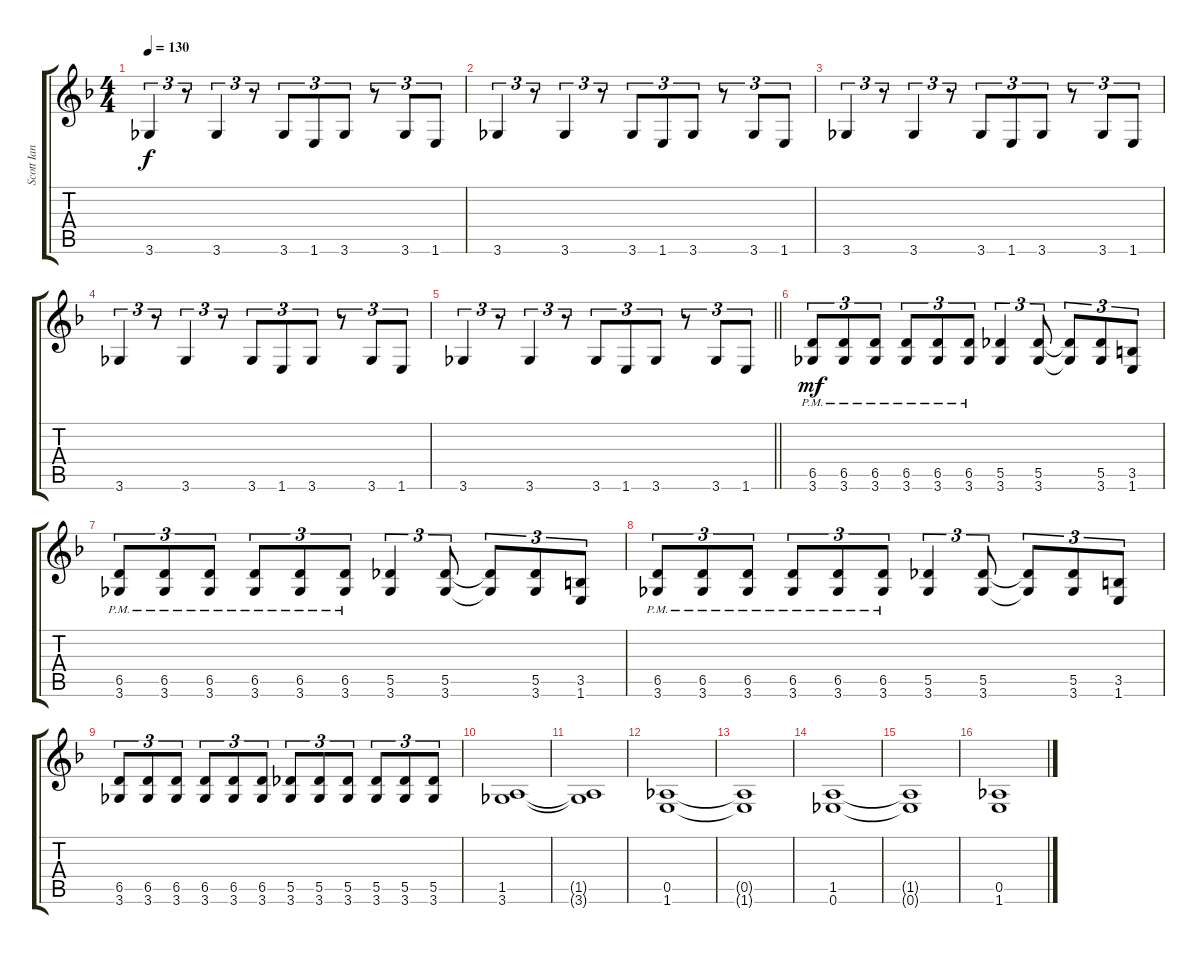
\track ("Scott Ian" "Scott Ian") {instrument distortionguitar}
\staff {score tabs}
\tuning (Eb4 Bb3 Gb3 Db3 Ab2 Eb2) {hide}
\ts (4 4)
\tempo 130
\clef g2
\ks f
3.6.4{tu (3 2) dy f} r.8{tu (3 2)} 3.6.4{tu (3 2)} r.8{tu (3 2)} 3.6.8{tu (3 2)} 1.6.8{tu (3 2)} 3.6.8{tu (3 2)} r.8{tu (3 2)} 3.6.8{tu (3 2)} 1.6.8{tu (3 2)} |
3.6.4{tu (3 2)} r.8{tu (3 2)} 3.6.4{tu (3 2)} r.8{tu (3 2)} 3.6.8{tu (3 2)} 1.6.8{tu (3 2)} 3.6.8{tu (3 2)} r.8{tu (3 2)} 3.6.8{tu (3 2)} 1.6.8{tu (3 2)} |
3.6.4{tu (3 2)} r.8{tu (3 2)} 3.6.4{tu (3 2)} r.8{tu (3 2)} 3.6.8{tu (3 2)} 1.6.8{tu (3 2)} 3.6.8{tu (3 2)} r.8{tu (3 2)} 3.6.8{tu (3 2)} 1.6.8{tu (3 2)} |
3.6.4{tu (3 2)} r.8{tu (3 2)} 3.6.4{tu (3 2)} r.8{tu (3 2)} 3.6.8{tu (3 2)} 1.6.8{tu (3 2)} 3.6.8{tu (3 2)} r.8{tu (3 2)} 3.6.8{tu (3 2)} 1.6.8{tu (3 2)} |
\barLineRight lightlight
3.6.4{tu (3 2)} r.8{tu (3 2)} 3.6.4{tu (3 2)} r.8{tu (3 2)} 3.6.8{tu (3 2)} 1.6.8{tu (3 2)} 3.6.8{tu (3 2)} r.8{tu (3 2)} 3.6.8{tu (3 2)} 1.6.8{tu (3 2)} |
(6.5{pm} 3.6{pm}).8{tu (3 2) dy mf} (6.5{pm} 3.6{pm}).8{tu (3 2)} (6.5{pm} 3.6{pm}).8{tu (3 2)} (6.5{pm} 3.6{pm}).8{tu (3 2)} (6.5{pm} 3.6{pm}).8{tu (3 2)} (6.5{pm} 3.6{pm}).8{tu (3 2)} (5.5 3.6).4{tu (3 2)} (5.5 3.6).8{tu (3 2)} (5.5{t} 3.6{t}).8{tu (3 2)} (5.5 3.6).8{tu (3 2)} (3.5 1.6).8{tu (3 2)} |
(6.5{pm} 3.6{pm}).8{tu (3 2)} (6.5{pm} 3.6{pm}).8{tu (3 2)} (6.5{pm} 3.6{pm}).8{tu (3 2)} (6.5{pm} 3.6{pm}).8{tu (3 2)} (6.5{pm} 3.6{pm}).8{tu (3 2)} (6.5{pm} 3.6{pm}).8{tu (3 2)} (5.5 3.6).4{tu (3 2)} (5.5 3.6).8{tu (3 2)} (5.5{t} 3.6{t}).8{tu (3 2)} (5.5 3.6).8{tu (3 2)} (3.5 1.6).8{tu (3 2)} |
(6.5{pm} 3.6{pm}).8{tu (3 2)} (6.5{pm} 3.6{pm}).8{tu (3 2)} (6.5{pm} 3.6{pm}).8{tu (3 2)} (6.5{pm} 3.6{pm}).8{tu (3 2)} (6.5{pm} 3.6{pm}).8{tu (3 2)} (6.5{pm} 3.6{pm}).8{tu (3 2)} (5.5 3.6).4{tu (3 2)} (5.5 3.6).8{tu (3 2)} (5.5{t} 3.6{t}).8{tu (3 2)} (5.5 3.6).8{tu (3 2)} (3.5 1.6).8{tu (3 2)} |
(6.5 3.6).8{tu (3 2)} (6.5 3.6).8{tu (3 2)} (6.5 3.6).8{tu (3 2)} (6.5 3.6).8{tu (3 2)} (6.5 3.6).8{tu (3 2)} (6.5 3.6).8{tu (3 2)} (5.5 3.6).8{tu (3 2)} (5.5 3.6).8{tu (3 2)} (5.5 3.6).8{tu (3 2)} (5.5 3.6).8{tu (3 2)} (5.5 3.6).8{tu (3 2)} (5.5 3.6).8{tu (3 2)} |
(1.5 3.6).1 |
(1.5{t} 3.6{t}).1 |
(0.5 1.6).1 |
(0.5{t} 1.6{t}).1 |
(1.5 0.6).1 |
(1.5{t} 0.6{t}).1 |
(0.5 1.6).1
